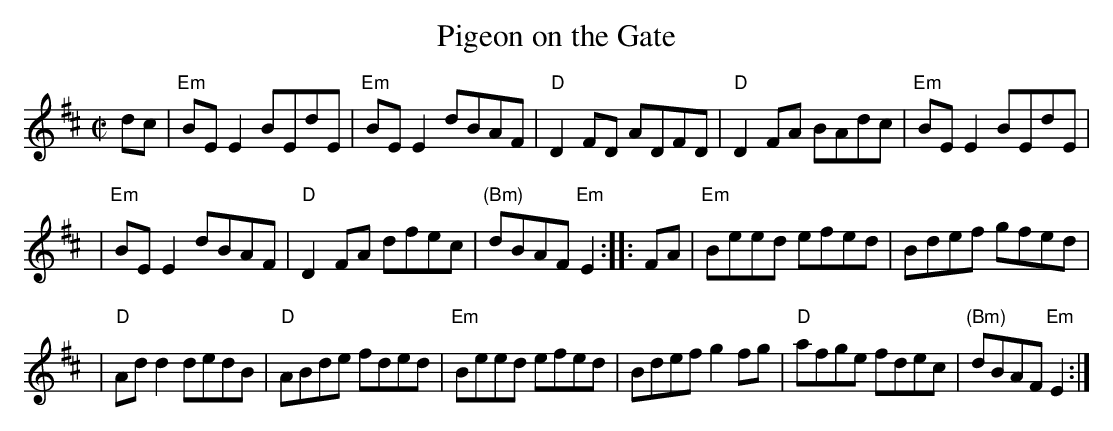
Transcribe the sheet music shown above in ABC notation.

X:1
T: Pigeon on the Gate
M: C|
L: 1/8
K: EDor
dc \
|"Em"BEE2 BEdE |"Em"BEE2 dBAF | "D"D2FD ADFD | "D"D2FA BAdc | "Em"BEE2 BEdE |
|"Em"BEE2 dBAF | "D"D2FA dfec | "(Bm)"dBAF "Em"E2 :: FA | "Em"Beed efed | Bdef gfed |
| "D"Add2 dedB | "D"ABde fded | "Em"Beed efed | Bdef g2fg | "D"afge fdec | "(Bm)"dBAF "Em"E2 :|
